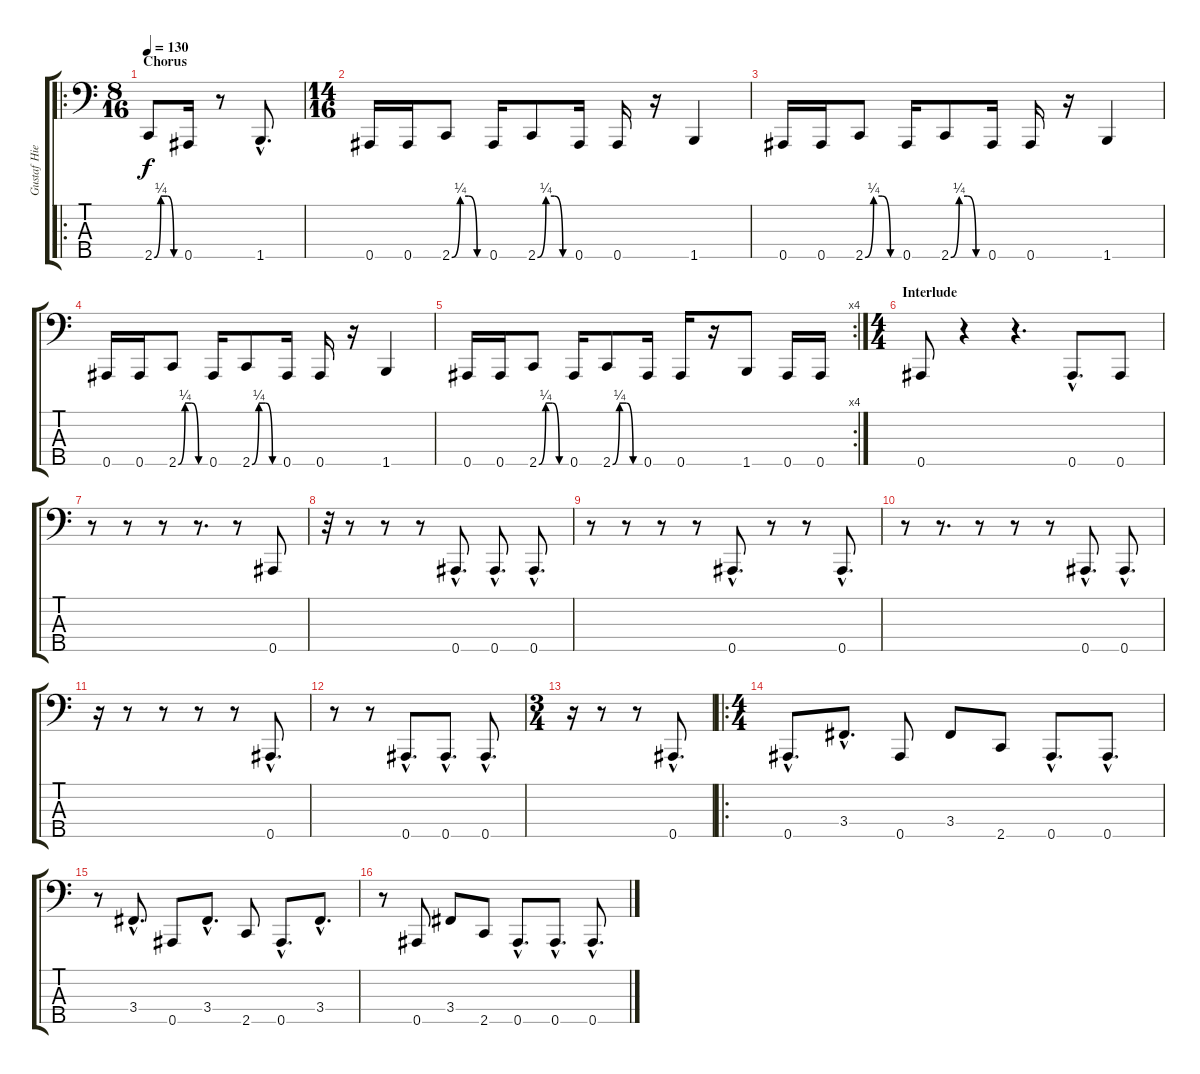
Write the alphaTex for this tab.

\track ("Gustaf Hielm - Bass" "Gustaf Hie") {instrument electricbasspick}
\staff {score tabs}
\tuning (Gb2 Db2 Ab1 Eb1 Bb0) {hide}
\ro
\ts (8 16)
\section ("" "Chorus")
\tempo 130
\clef f4
\ks c
2.5{be (custom 0 0 15 1 30 1 45 0 60 0)}.8{dy f} 0.5.16 r.8 1.5{hac}.8{d} |
\ts (14 16)
0.5.16 0.5.16 2.5{be (custom 0 0 15 1 30 1 45 0 60 0)}.8 0.5.16 2.5{be (custom 0 0 15 1 30 1 45 0 60 0)}.8 0.5.16 0.5.16 r.16 1.5.4 |
0.5.16 0.5.16 2.5{be (custom 0 0 15 1 30 1 45 0 60 0)}.8 0.5.16 2.5{be (custom 0 0 15 1 30 1 45 0 60 0)}.8 0.5.16 0.5.16 r.16 1.5.4 |
0.5.16 0.5.16 2.5{be (custom 0 0 15 1 30 1 45 0 60 0)}.8 0.5.16 2.5{be (custom 0 0 15 1 30 1 45 0 60 0)}.8 0.5.16 0.5.16 r.16 1.5.4 |
\rc 4
0.5.16 0.5.16 2.5{be (custom 0 0 15 1 30 1 45 0 60 0)}.8 0.5.16 2.5{be (custom 0 0 15 1 30 1 45 0 60 0)}.8 0.5.16 0.5.16 r.16 1.5.8 0.5.16 0.5.16 |
\ts (4 4)
\section ("" "Interlude")
0.5.8 r.4 r.4{d} 0.5{hac}.8{d} 0.5.8 |
r.8 r.8 r.8 r.8{d} r.8 0.5.8 |
r.32 r.8 r.8 r.8 0.5{hac}.8{d} 0.5{hac}.8{d} 0.5{hac}.8{d} |
r.8 r.8 r.8 r.8 0.5{hac}.8{d} r.8 r.8 0.5{hac}.8{d} |
r.8 r.8{d} r.8 r.8 r.8 0.5{hac}.8{d} 0.5{hac}.8{d} |
r.16 r.8 r.8 r.8 r.8 0.5{hac}.8{d} |
r.8 r.8 0.5{hac}.8{d} 0.5{hac}.8{d} 0.5{hac}.8{d} |
\ts (3 4)
r.16 r.8 r.8 0.5{hac}.8{d} |
\ro
\ts (4 4)
0.5{hac}.8{d} 3.4{hac}.8{d} 0.5.8 3.4.8 2.5.8 0.5{hac}.8{d} 0.5{hac}.8{d} |
r.8 3.4{hac}.8{d} 0.5.8 3.4{hac}.8{d} 2.5.8 0.5{hac}.8{d} 3.4{hac}.8{d} |
r.8 0.5.8 3.4.8 2.5.8 0.5{hac}.8{d} 0.5{hac}.8{d} 0.5{hac}.8{d}
